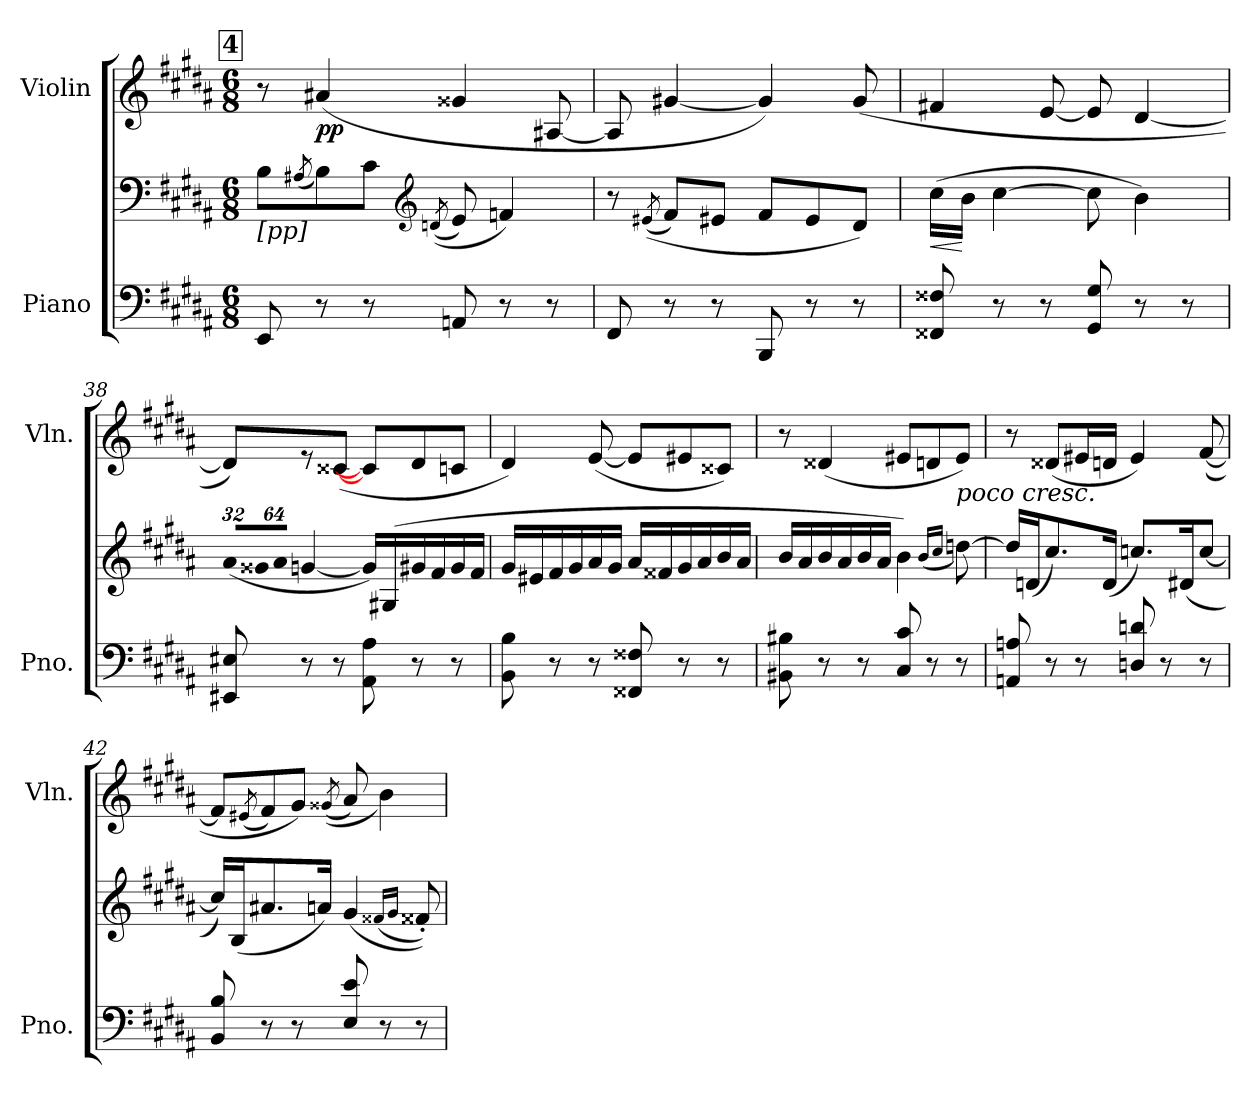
**kern	**kern	**dynam	**kern	**dynam
*part2	*part2	*part2	*part1	*part1
*staff3	*staff2	*staff2/3	*staff1	*staff1
*I"Piano	*	*	*I"Violin	*
*I'Pno.	*	*	*I'Vln.	*
!!LO:PB:g=z
*clefF4	*clefF4	*	*clefG2	*
*k[f#c#g#d#a#]	*k[f#c#g#d#a#]	*	*k[f#c#g#d#a#]	*
*B:	*B:	*	*B:	*
*M6/8	*M6/8	*	*M6/8	*
*MM99	*MM99	*	*MM99	*
!!LO:REH:place=s1:B:color=#000000:enc=box:fs=15.7124:t=4
=35	=35	=35	=35	=35
!	!LO:TX:b:t=[pp]	!	!	!
8EEi/	8Bi\L)	.	8r	.
.	(8qA#Xi/	.	.	.
8r	8Bi\)	.	(4a#Xi/	pp
8r	8c#i\J	.	.	.
*	*clefG2	*	*	*
.	((8qdni/	.	.	.
8AAni/	8ei/)	.	4g##Xi/	.
8r	4fni/)	.	.	.
8r	.	.	[<8A#Xi/	.
=36	=36	=36	=36	=36
8FF#i/	8r	.	8A#i/]	.
.	((8qe#Xi/	.	.	.
8r	8f#i/L)	.	[<4g#Xi/	.
8r	8e#Xi/J	.	.	.
8BBBi/	8f#i/L	.	4g#i/])	.
8r	8e#i/	.	.	.
8r	8d#i/J)	.	(8g#i/	.
=37	=37	=37	=37	=37
*8ba	*	*	*	*
!	!	!LO:HP:b	!	!
!	!	!LO:HP:n=1:b	!	!
8FFF##Xi/ 8FF##Xi	(16cc#i\LL	< >	4f#Xi/	.
.	16bi\JJ	[	.	.
8r	[>4cc#i\	]	.	.
8r	.	.	[<8ei/	.
8GGG#i/ 8GG#i	8cc#i\]	.	8ei/]	.
8r	4bi\)	.	[<4d#i/	.
8r	.	.	.	.
=38	=38	=38	=38	=38
*	*Xbrackettup	*	*	*
!	!LO:N:vis=16	!	!	!
8EEE#Xi/ 8EE#Xi	(512%21a#i/LL	.	8d#i/L])	.
!	!LO:N:vis=16	!	!	!
.	1024%43g##Xi/	.	.	.
!	!LO:N:vis=16	!	!	!
.	1024%43a#i/JJ	.	.	.
8r	[<4gi/	.	8r	.
8r	.	.	([<8c##Xi/J	.
8AAA#i\ 8AA#i	16gi/LL])	.	8ci/L]	.
.	(16G#Xi/	.	.	.
8r	16g#Xi/	.	8d#i/	.
.	16f#i/	.	.	.
8r	16g#i/	.	8ci/J	.
.	16f#i/JJ	.	.	.
!!LO:LB:g=z
=39	=39	=39	=39	=39
8BBBi\ 8BBi	16g#i/LL	.	4d#i/)	.
.	16e#Xi/	.	.	.
8r	16f#i/	.	.	.
.	16g#i/	.	.	.
8r	16a#i/	.	([<8ei/	.
.	16g#i/JJ	.	.	.
8FFF##Xi/ 8FF##Xi	16a#i/LL	.	8ei/L]	.
.	16f##Xi/	.	.	.
8r	16g#i/	.	8e#Xi/	.
.	16a#i/	.	.	.
8r	16bi/	.	8c##Xi/J)	.
.	16a#i/JJ	.	.	.
=40	=40	=40	=40	=40
8BBB#Xi\ 8BB#Xi	16bi/LL	.	8r	.
.	16a#i/	.	.	.
8r	16bi/	.	(4d##Xi/	.
.	16a#i/	.	.	.
8r	16bi/	.	.	.
.	16a#i/JJ	.	.	.
8CC#i/ 8C#i	4bi\)	.	8e#Xi/L	.
8r	.	.	8di/	.
.	(16qbi/LL	.	.	.
.	16qcc#i/JJ	.	.	.
!	!	!	!LO:TX:b:i:t=poco cresc.	!
8r	[>8ddni\)	.	8e#i/J)	.
=41	=41	=41	=41	=41
*	*X8ba	*	*	*
8AAAni/ 8AAni	16ddi/LL]	.	8r	.
.	(16dni/J	.	.	.
8r	8.cc#i/)	.	(8d##Xi/L	.
8r	.	.	16e#Xi/L	.
.	(16di/Jk	.	16di/JJ	.
8DDni/ 8Dni	8.ccni/L)	.	4e#i/)	.
8r	.	.	.	.
.	(16d#Xi/k	.	.	.
8r	[<8cci/J	.	([<8f#i/	.
=42	=42	=42	=42	=42
8BBBi/ 8BBi	16cci/LL])	.	8f#i/L]	.
.	(16Bi/J	.	.	.
.	.	.	(8qe#Xi/	.
8r	8.a#Xi/	.	8f#i/)	.
8r	.	.	8g#i/J)	.
.	16ani/Jk)	.	.	.
.	.	.	((8qg##Xi/	.
8EEi/ 8Ei	(4g#i/	.	8a#i/)	.
8r	.	.	(4bi\)	.
.	(16qf##Xi/LL	.	.	.
.	16qg#i/JJ	.	.	.
8r	8f##X'i/))	.	.	.
=	=	=	=	=
*-	*-	*-	*-	*-
